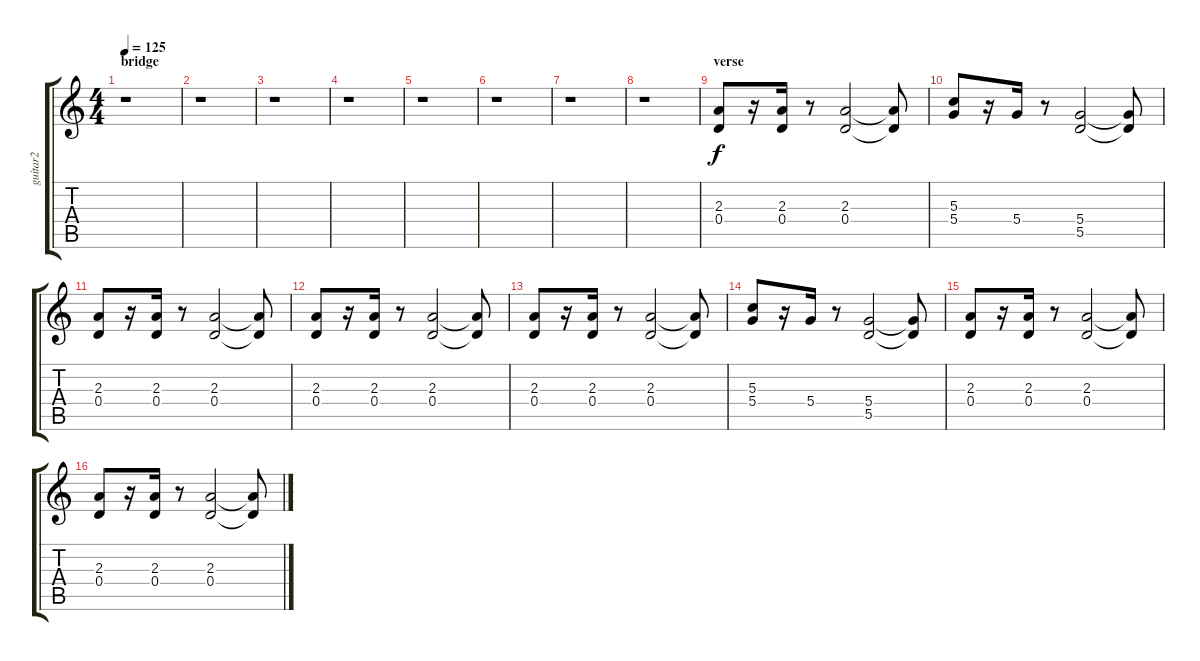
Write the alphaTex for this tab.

\track ("guitar2" "guitar2") {instrument electricguitarjazz}
\staff {score tabs}
\tuning (E4 B3 G3 D3 A2 E2) {hide}
\ts (4 4)
\section ("" "bridge")
\tempo 125
\clef g2
\ks c
r.1{dy f} |
r.1 |
r.1 |
r.1 |
r.1 |
r.1 |
r.1 |
r.1 |
\section ("" "verse")
(2.3 0.4).8{volume 9} r.16 (2.3 0.4).16 r.8 (2.3 0.4).2 (2.3{t} 0.4{t}).8 |
(5.3 5.4).8 r.16 5.4.16 r.8 (5.4 5.5).2 (5.4{t} 5.5{t}).8 |
(2.3 0.4).8 r.16 (2.3 0.4).16 r.8 (2.3 0.4).2 (2.3{t} 0.4{t}).8 |
(2.3 0.4).8 r.16 (2.3 0.4).16 r.8 (2.3 0.4).2 (2.3{t} 0.4{t}).8 |
(2.3 0.4).8 r.16 (2.3 0.4).16 r.8 (2.3 0.4).2 (2.3{t} 0.4{t}).8 |
(5.3 5.4).8 r.16 5.4.16 r.8 (5.4 5.5).2 (5.4{t} 5.5{t}).8 |
(2.3 0.4).8 r.16 (2.3 0.4).16 r.8 (2.3 0.4).2 (2.3{t} 0.4{t}).8 |
(2.3 0.4).8 r.16 (2.3 0.4).16 r.8 (2.3 0.4).2 (2.3{t} 0.4{t}).8
